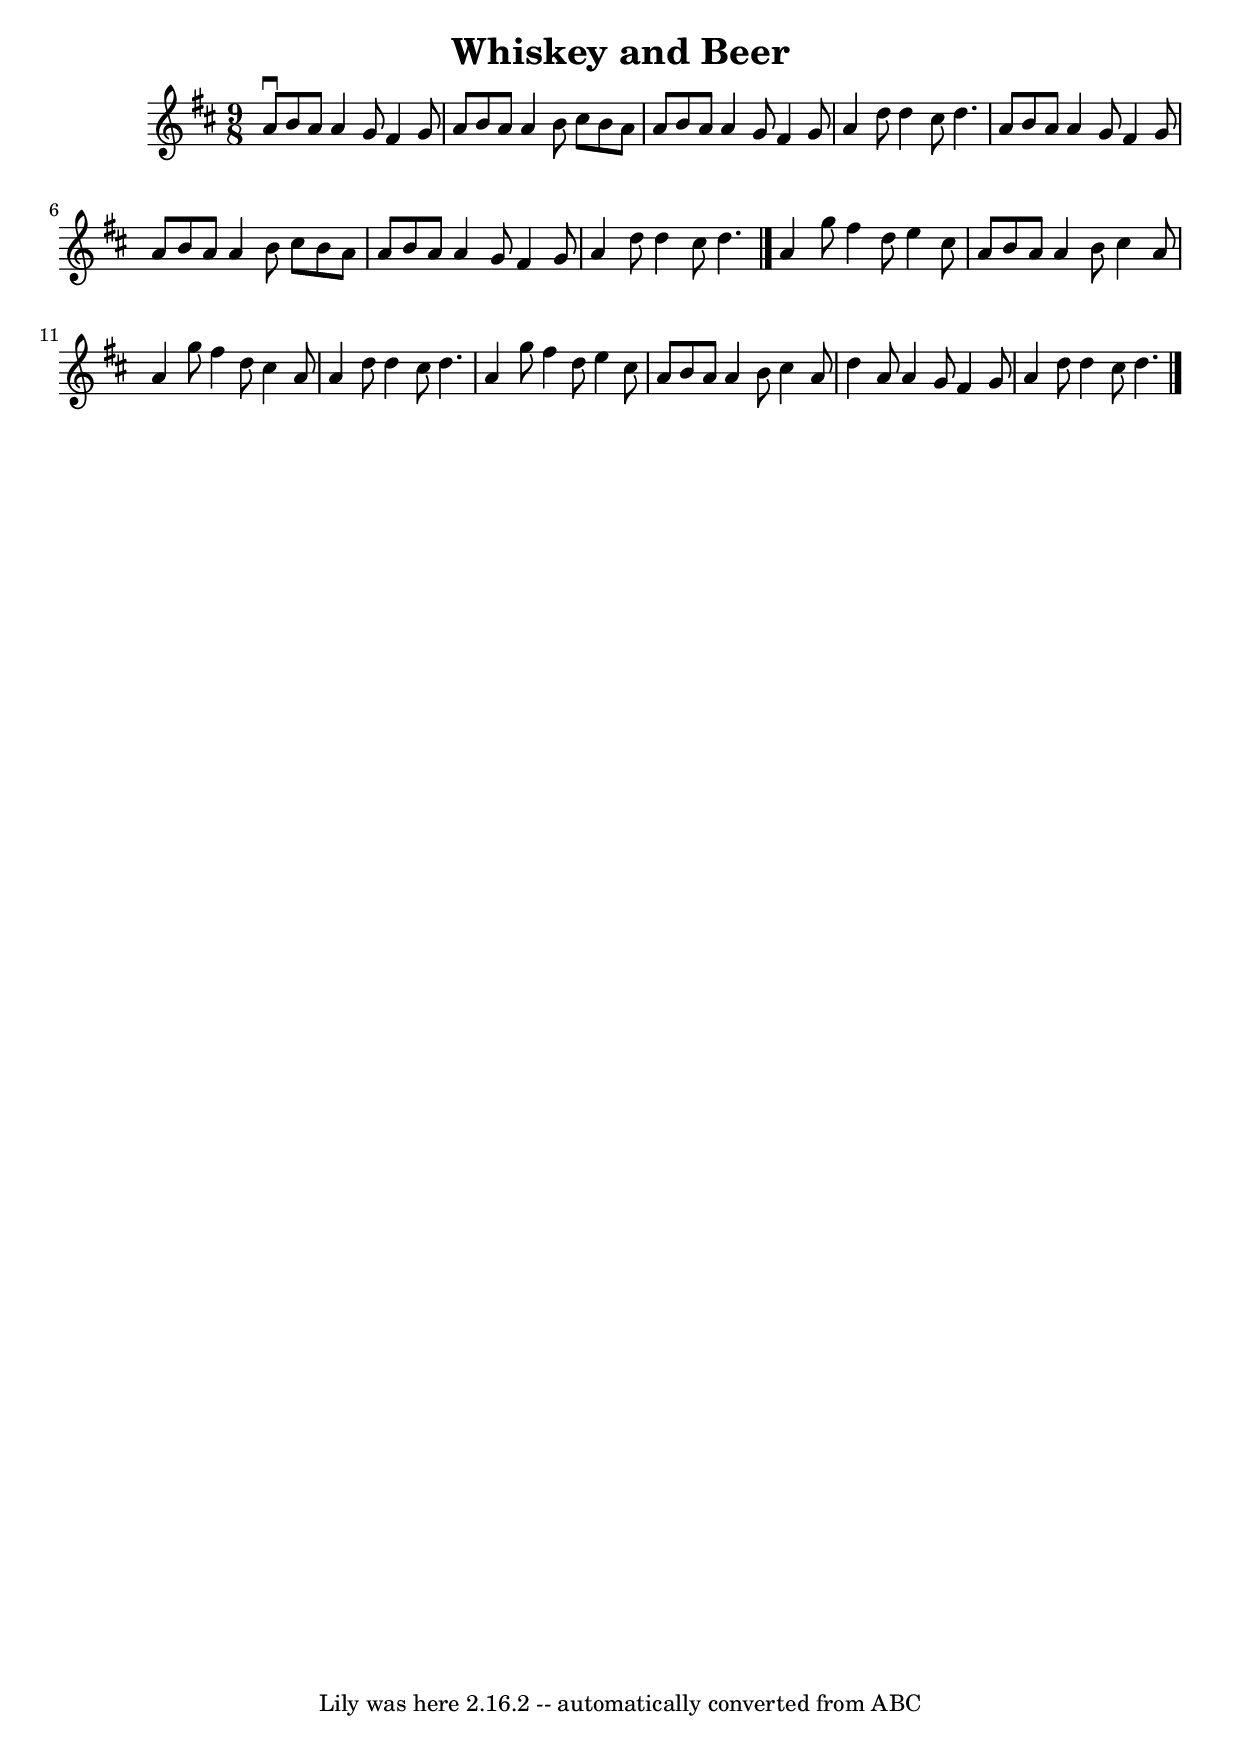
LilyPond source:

\version "2.16.2"
\include "Mammoth.ily"
\header {
  %% book = "Ryan's Mammoth Collection"
  crossRefNumber = "1"
  footnotes = "\\\\87 453"
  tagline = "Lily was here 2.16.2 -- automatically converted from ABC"
  title = "Whiskey and Beer"

}
voicedefault =  {


  \time 9/8 
  \key d \major
 a'8^\downbow b'8 a'8 a'4 g'8 fis'4    
  g'8    |
  a'8 b'8 a'8 a'4 b'8 cis''8 b'8 a'8    
  |
  a'8 b'8 a'8 a'4 g'8 fis'4 g'8    |
  a'4    
  d''8 d''4 cis''8 d''4.    |
  a'8 b'8 a'8 a'4 g'8 
  fis'4 g'8    |
  a'8 b'8 a'8 a'4 b'8 cis''8 b'8  
  a'8    |
  a'8 b'8 a'8 a'4 g'8 fis'4 g'8    |
  
  a'4 d''8 d''4 cis''8 d''4.    \bar "|." a'4 g''8 fis''4 
  d''8 e''4 cis''8    |
  a'8 b'8 a'8 a'4 b'8    
  cis''4 a'8    |
  a'4 g''8 fis''4 d''8 cis''4 a'8    
  |
  a'4 d''8 d''4 cis''8 d''4.    |
  a'4 g''8   
  fis''4 d''8 e''4 cis''8    |
  a'8 b'8 a'8 a'4 b'8 
  cis''4 a'8    |
  d''4 a'8 a'4 g'8 fis'4 g'8    
  |
  a'4 d''8 d''4 cis''8 d''4.    \bar "|."   

}

\score{
  <<

    \context Staff="default"
    {
      \voicedefault 
      
    }

  >>
  \layout {
    
  }
  \midi {
  }

}
